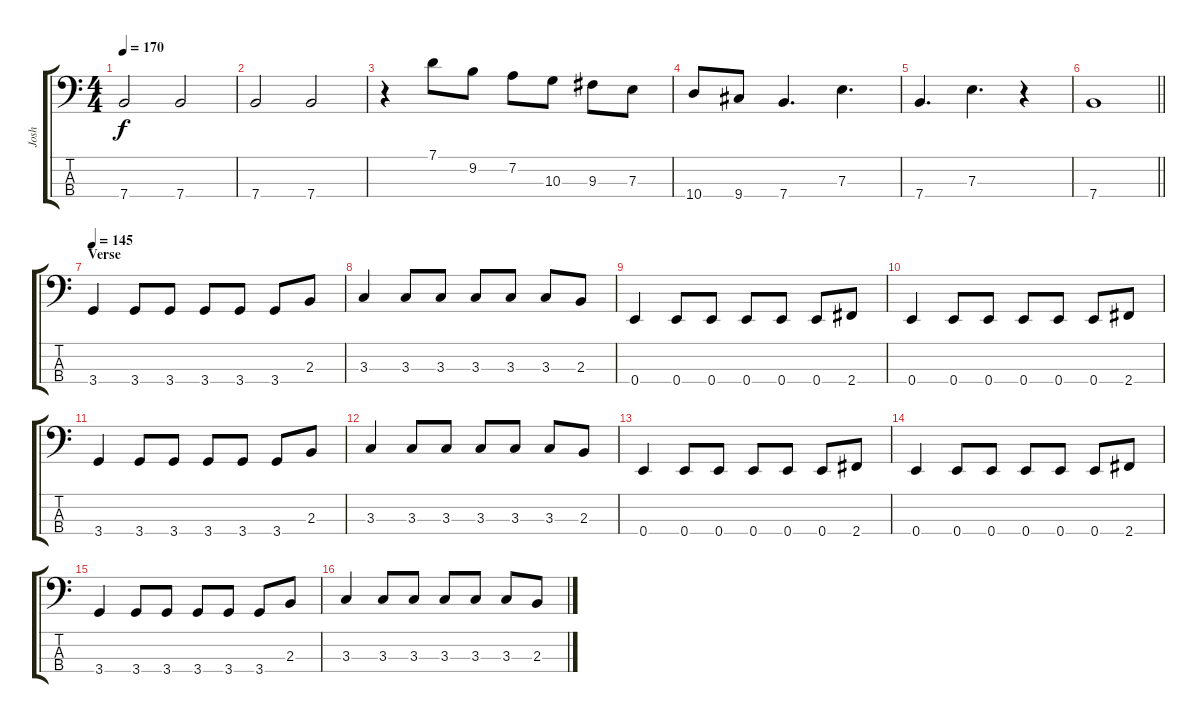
\track ("Josh" "Josh") {instrument electricbassfinger}
\staff {score tabs}
\tuning (G2 D2 A1 E1) {hide}
\ts (4 4)
\tempo 170
\clef f4
\ks c
7.4.2{dy f} 7.4.2 |
7.4.2 7.4.2 |
r.4 7.1.8 9.2.8 7.2.8 10.3.8 9.3.8 7.3.8 |
10.4.8 9.4.8 7.4.4{d} 7.3.4{d} |
7.4.4{d} 7.3.4{d} r.4 |
\barLineRight lightlight
7.4.1 |
\section ("" "Verse")
\tempo 145
3.4.4 3.4.8 3.4.8 3.4.8 3.4.8 3.4.8 2.3.8 |
3.3.4 3.3.8 3.3.8 3.3.8 3.3.8 3.3.8 2.3.8 |
0.4.4 0.4.8 0.4.8 0.4.8 0.4.8 0.4.8 2.4.8 |
0.4.4 0.4.8 0.4.8 0.4.8 0.4.8 0.4.8 2.4.8 |
3.4.4 3.4.8 3.4.8 3.4.8 3.4.8 3.4.8 2.3.8 |
3.3.4 3.3.8 3.3.8 3.3.8 3.3.8 3.3.8 2.3.8 |
0.4.4 0.4.8 0.4.8 0.4.8 0.4.8 0.4.8 2.4.8 |
0.4.4 0.4.8 0.4.8 0.4.8 0.4.8 0.4.8 2.4.8 |
3.4.4 3.4.8 3.4.8 3.4.8 3.4.8 3.4.8 2.3.8 |
3.3.4 3.3.8 3.3.8 3.3.8 3.3.8 3.3.8 2.3.8
